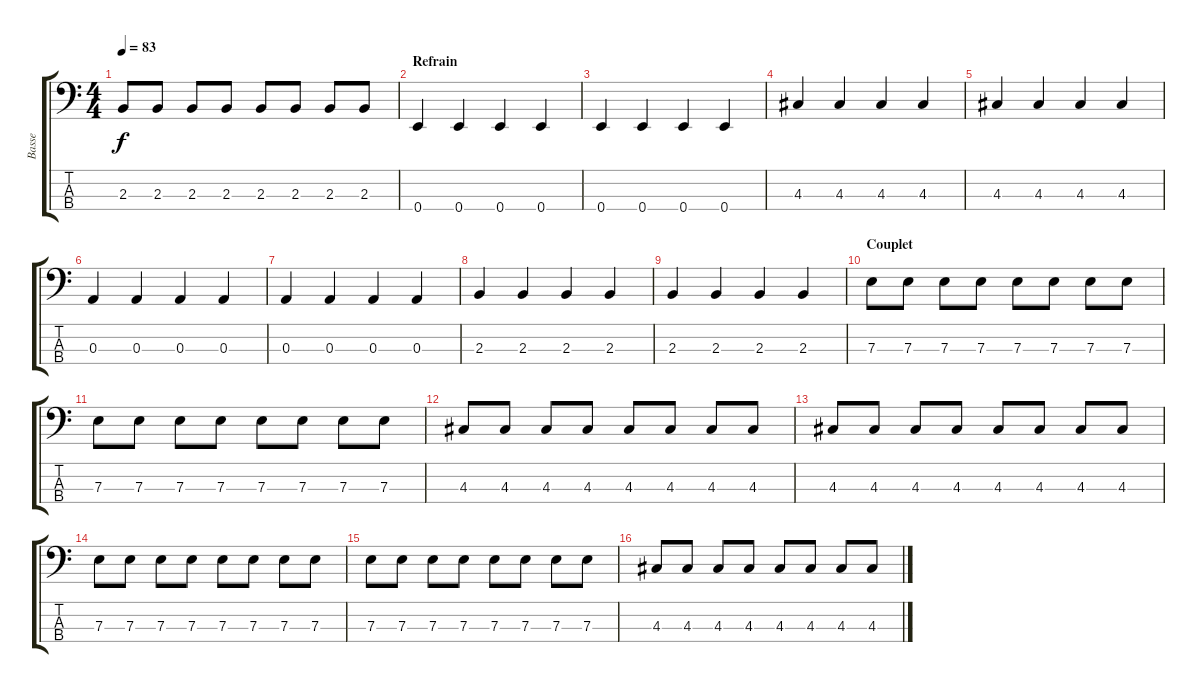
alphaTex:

\track ("Basse" "Basse") {instrument electricbassfinger}
\staff {score tabs}
\tuning (G2 D2 A1 E1) {hide}
\ts (4 4)
\tempo 83
\clef f4
\ks c
2.3.8{dy f} 2.3.8 2.3.8 2.3.8 2.3.8 2.3.8 2.3.8 2.3.8 |
\section ("" "Refrain")
0.4.4 0.4.4 0.4.4 0.4.4 |
0.4.4 0.4.4 0.4.4 0.4.4 |
4.3.4 4.3.4 4.3.4 4.3.4 |
4.3.4 4.3.4 4.3.4 4.3.4 |
0.3.4 0.3.4 0.3.4 0.3.4 |
0.3.4 0.3.4 0.3.4 0.3.4 |
2.3.4 2.3.4 2.3.4 2.3.4 |
2.3.4 2.3.4 2.3.4 2.3.4 |
\section ("" "Couplet")
7.3.8 7.3.8 7.3.8 7.3.8 7.3.8 7.3.8 7.3.8 7.3.8 |
7.3.8 7.3.8 7.3.8 7.3.8 7.3.8 7.3.8 7.3.8 7.3.8 |
4.3.8 4.3.8 4.3.8 4.3.8 4.3.8 4.3.8 4.3.8 4.3.8 |
4.3.8 4.3.8 4.3.8 4.3.8 4.3.8 4.3.8 4.3.8 4.3.8 |
7.3.8 7.3.8 7.3.8 7.3.8 7.3.8 7.3.8 7.3.8 7.3.8 |
7.3.8 7.3.8 7.3.8 7.3.8 7.3.8 7.3.8 7.3.8 7.3.8 |
4.3.8 4.3.8 4.3.8 4.3.8 4.3.8 4.3.8 4.3.8 4.3.8
